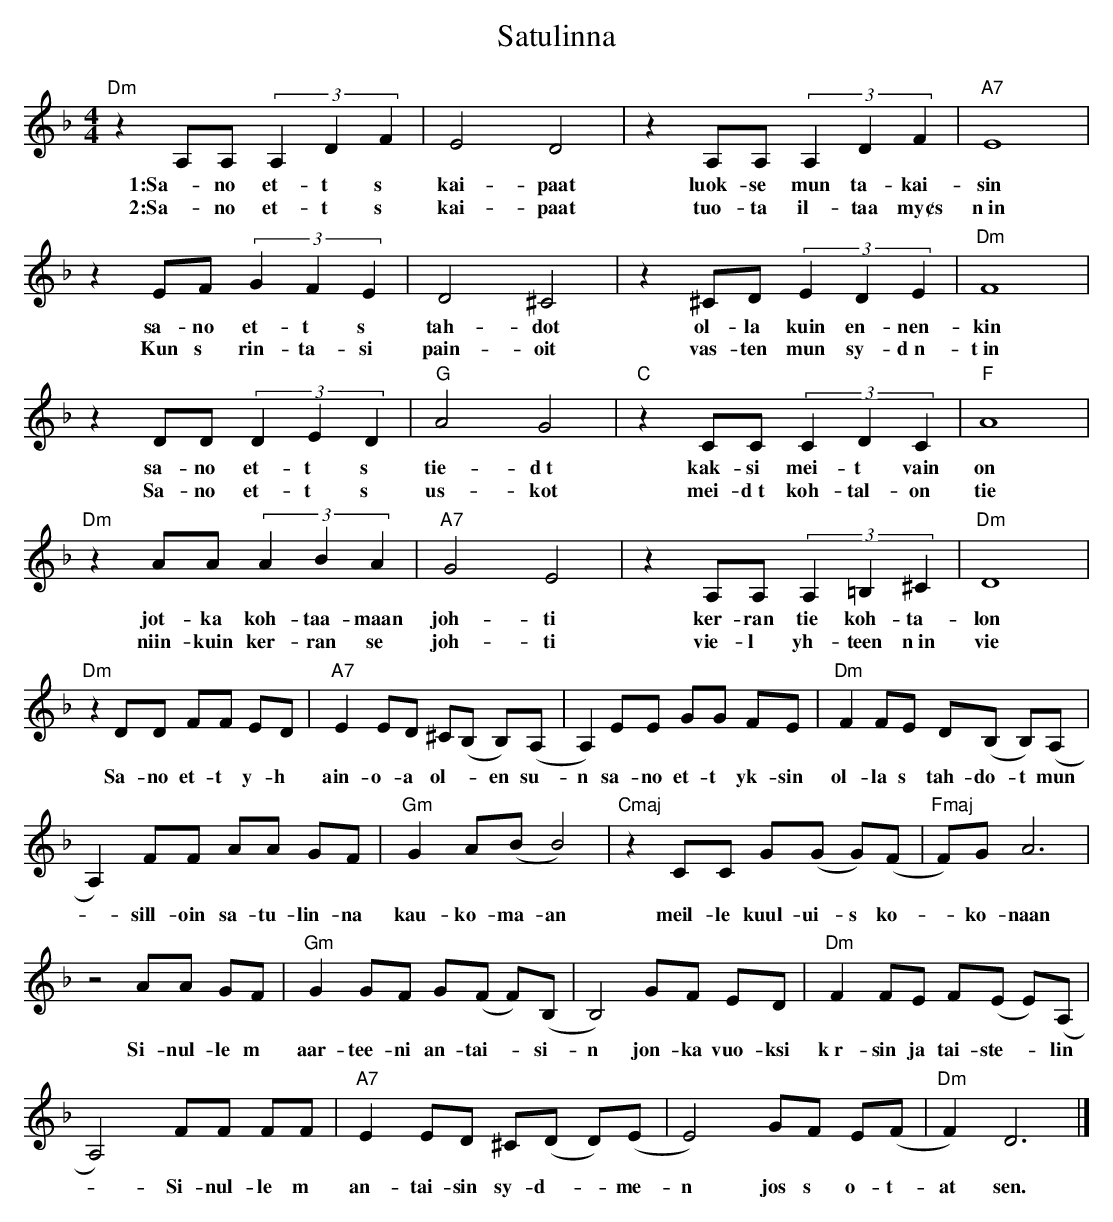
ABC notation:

X:1
T: Satulinna
M: 4/4
L: 1/8
K: Dm
"Dm"z2 A,A, (3A,2D2F2 | E4 D4 | z2A,A, (3A,2D2F2 | "A7"E8 |
w: 1:Sa-no et-t  s  kai-paat luok-se mun ta-kai-sin
w: 2:Sa-no et-t  s  kai-paat tuo-ta il-taa my¢s n in
z2EF (3G2F2E2 | D4 ^C4 | z2^CD (3E2D2E2 | "Dm"F8 |
w: sa-no et-t  s  tah-dot ol-la kuin en-nen-kin
w: Kun s  rin-ta-si pain-oit vas-ten mun sy-d n-t in
z2DD (3D2E2D2 | "G"A4 G4 | "C"z2CC (3C2D2C2 | "F"A8 |
w: sa-no et-t  s  tie-d t kak-si mei-t  vain on
w: Sa-no et-t  s  us-kot mei-d t koh-tal-on tie
"Dm"z2AA (3A2B2A2 | "A7"G4 E4 | z2A,A, (3A,2=B,2^C2 | "Dm"D8 |
w:jot-ka koh-taa-maan joh-ti ker-ran tie koh-ta-lon
w: niin-kuin ker-ran se joh-ti vie-l  yh-teen n in vie
"Dm"z2 DD FF ED | "A7"E2 ED ^C(B, B,)(A, | A,2) EE GG FE | "Dm"F2 FE D(B, B,)(A, |
w:Sa-no et-t  y-h  ain-o-a ol--en su-n sa-no et-t  yk-sin ol-la s  tah-do-t mun
A,2) FF AA GF | "Gm"G2 A(B B4) | "Cmaj"z2 CC G(G G)(F | "Fmaj"F)G A6 |
w:-sill-oin sa-tu-lin-na kau-ko-ma-an meil-le kuul-ui-s ko--ko-naan
z4 AA GF | "Gm"G2 GF G(F F)(B, | B,4) GF ED | "Dm"F2 FE F(E E)(A, |
w:Si-nul-le m  aar-tee-ni an-tai--si-n jon-ka vuo-ksi k r-sin ja tai-ste--lin
A,4) FF FF | "A7"E2 ED ^C(D D)(E | E4) GF E(F | "Dm"F2) D6 |]
w:- Si-nul-le m  an-tai-sin sy-d --me-n jos s  o-t-at sen.
